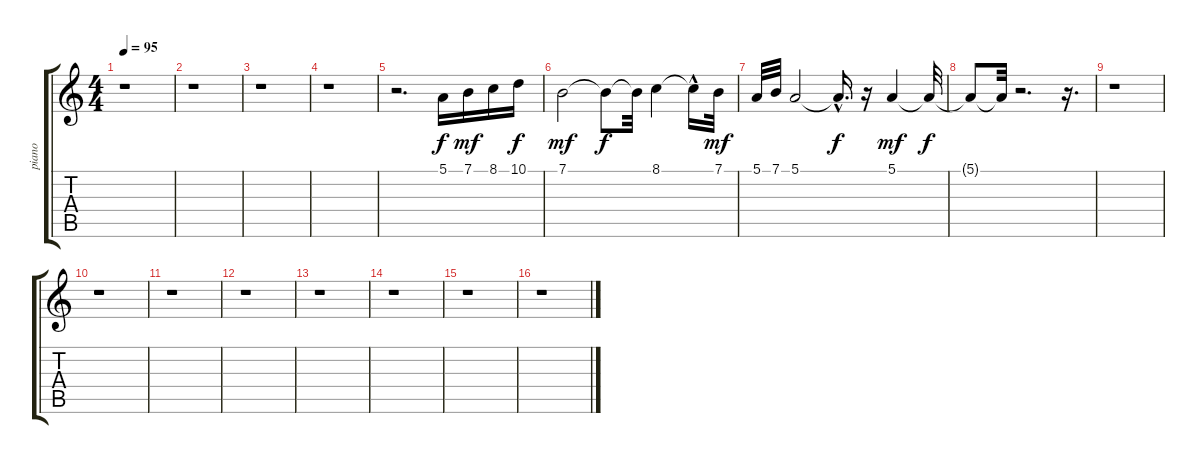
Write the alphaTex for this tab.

\track ("piano" "piano") {instrument acousticgrandpiano}
\staff {score tabs}
\tuning (E4 B3 G3 D3 A2 E2) {hide}
\ts (4 4)
\tempo 95
\clef g2
\ks c
r.1{dy f instrument acousticgrandpiano} |
r.1 |
r.1 |
r.1 |
r.2{d} 5.1.16{balance 8 instrument electricguitarjazz} 7.1.16{dy mf} 8.1.16 10.1.16{dy f} |
7.1.2{dy mf} 7.1{t}.8{dy f} 7.1{t}.32 8.1.4 8.1{hac t}.16 7.1.32{dy mf} |
5.1.32 7.1.32 5.1.2 5.1{hac t}.16{d dy f} r.16 5.1.4{dy mf} 5.1{t}.32{dy f} |
5.1{t}.8 5.1{t}.32 r.2{d} r.16{d} |
r.1 |
r.1 |
r.1 |
r.1 |
r.1 |
r.1 |
r.1 |
r.1
